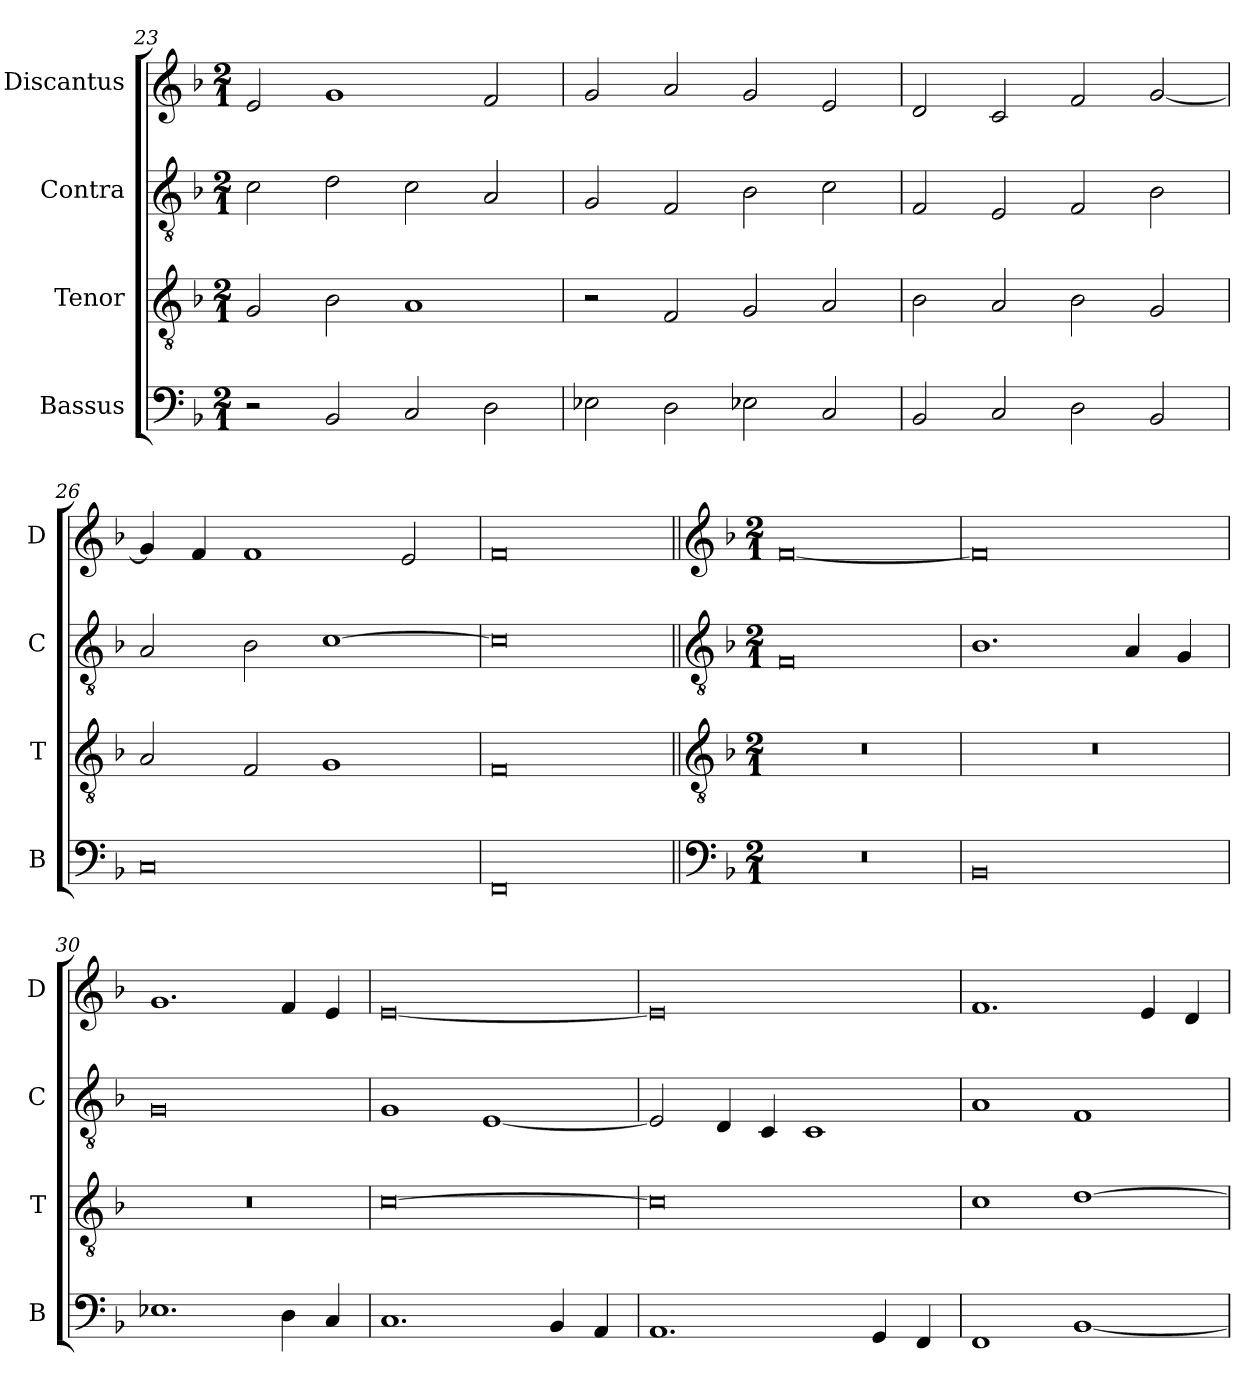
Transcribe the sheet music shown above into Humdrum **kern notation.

**kern	**kern	**kern	**kern
*part4	*part3	*part2	*part1
*staff4	*staff3	*staff2	*staff1
*I"Bassus	*I"Tenor	*I"Contra	*I"Discantus
*I'B	*I'T	*I'C	*I'D
*clefF4	*clefGv2	*clefGv2	*clefG2
*k[b-]	*k[b-]	*k[b-]	*k[b-]
*M2/1	*M2/1	*M2/1	*M2/1
=23	=23	=23	=23
2r	2G/	2c\	2e/
2BB-/	2B-\	2d\	1g
2C/	1A	2c\	.
2D\	.	2A/	2f/
=24	=24	=24	=24
2E-X\	2r	2G/	2g/
2D\	2F/	2F/	2a/
2E-X\	2G/	2B-\	2g/
2C/	2A/	2c\	2e/
=25	=25	=25	=25
2BB-/	2B-\	2F/	2d/
2C/	2A/	2E/	2c/
2D\	2B-\	2F/	2f/
2BB-/	2G/	2B-\	[2g/
=26	=26	=26	=26
0C	2A/	2A/	4g/]
.	.	.	4f/
.	2F/	2B-\	1f
.	1G	[1c	.
.	.	.	2e/
=27	=27	=27	=27
0FF	0F	0c]	0f
!!LO:LB:g=z
=28||	=28||	=28||	=28||
*clefF4	*clefGv2	*clefGv2	*clefG2
*k[b-]	*k[b-]	*k[b-]	*k[b-]
*M2/1	*M2/1	*M2/1	*M2/1
0r	0r	0F	[0f
=29	=29	=29	=29
0BB-	0r	1.B-	0f]
.	.	4A/	.
.	.	4G/	.
=30	=30	=30	=30
1.E-X	0r	0G	1.g
4D\	.	.	4f/
4C/	.	.	4e/
=31	=31	=31	=31
1.C	[0c	1G	[0e
.	.	[1E	.
4BB-/	.	.	.
4AA/	.	.	.
=32	=32	=32	=32
1.AA	0c]	2E/]	0e]
.	.	4D/	.
.	.	4C/	.
.	.	1C	.
4GG/	.	.	.
4FF/	.	.	.
=33	=33	=33	=33
1FF	1c	1A	1.f
[1BB-	[1d	1F	.
.	.	.	4e/
.	.	.	4d/
=	=	=	=
*-	*-	*-	*-
